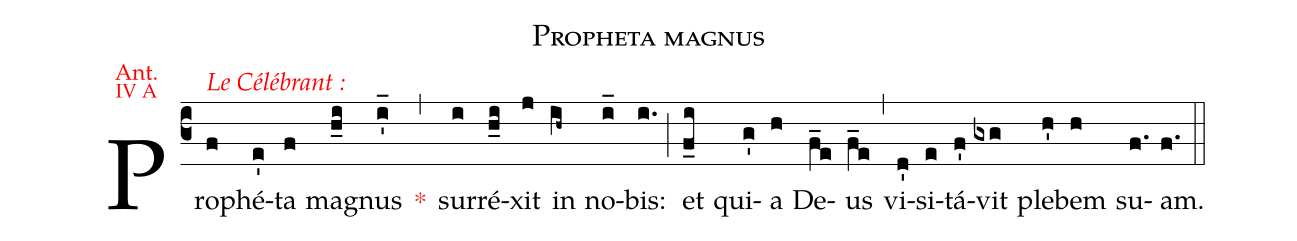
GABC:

name:Propheta magnus;
office-part:Antiphona;
annotation: {\color{red}\footnotesize Ant.};
annotation: {\color{red}\scriptsize IV A};
%%
(c3) Pro<alt>{\textcolor{red}{Le Célébrant :}}</alt>(f)phé(e')ta(f) ma(h_i)gnus(i'_) <c>*</c>(,) sur(i)ré(h_i)xit(j) in(ih~) no(i_)bis:(i.) (;) et(f_i) qui(g')a(h) De(f_e)us(f_e) (,) vi(d')si(e)tá(f')vit(gxg) ple(h')bem(h) su(f.)am.(f.) (::)
